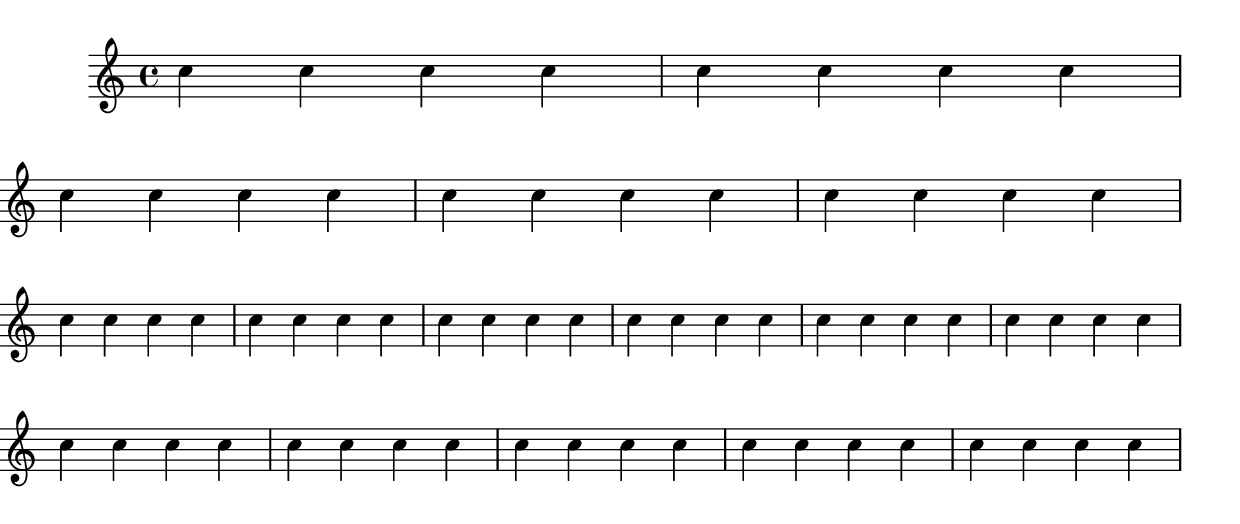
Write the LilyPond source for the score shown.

% DO NOT EDIT this file manually; it is automatically
% generated from Documentation/snippets/new
% Make any changes in Documentation/snippets/new/
% and then run scripts/auxiliar/makelsr.py
%
% This file is in the public domain.
%% Note: this file works from version 2.18.0
\version "2.18.0"

\header {
  lsrtags = "specific-notation, workaround"

  texidoc = "

Often it is easier to manage line and page-breaking information by
keeping it separate from the music by introducing an extra voice
containing only skips along with the @code{\\break},
@code{pageBreak} and other layout information.

This pattern becomes especially helpful when overriding
@code{line-break-system-details} and the other useful but long
properties of @code{NonMusicalPaperColumnGrob}.
"
  doctitle = "Using an extra voice for breaks"
} % begin verbatim


music = \relative c'' { c4 c c c }

\header { tagline = ##f }
\paper { left-margin = 0\mm }
\book {
  \score {
    \new Staff <<
      \new Voice {
        s1 * 2 \break
        s1 * 3 \break
        s1 * 6 \break
        s1 * 5 \break
      }
      \new Voice {
        \repeat unfold 2 { \music }
        \repeat unfold 3 { \music }
        \repeat unfold 6 { \music }
        \repeat unfold 5 { \music }
      }
    >>
  }
}
